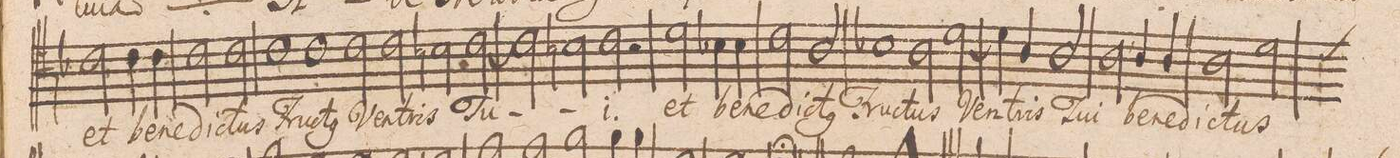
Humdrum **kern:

**kern	**text
*I"TENOR.	*
*clefC4	*
*k[b-]	*
*met(C|)	*
*M2/1	*
2c\	et
4c\	be-
4c\	-ne-
2c\	-di-
2c\	-ctus
=18-	=18-
1c	Fru-
1c	-ct(us)
=19-	=19-
2c\	Ven-
2c\	-tris
2Bn\	Tu-
[<2c\	.
=20-	=20-
2c\]	.
2Bn\	.
2c\	-i.
2r	.
=21-	=21-
2d\	et
4B-X\	be-
4B-\	-ne-
2c\	-di-
2A/	-ct(us)
=22-	=22-
1B-X	Fru-
2A\	-ctus
[<2d\	Ven-
=23-	=23-
4d\]	.
4A/	-tris
2A/	Tu-
2A,\	-i
4A/	be-
4A/	-ne-
=24-	=24-
2A\	-di-
*custos:c	*
2d\	-ctus
*-	*-
